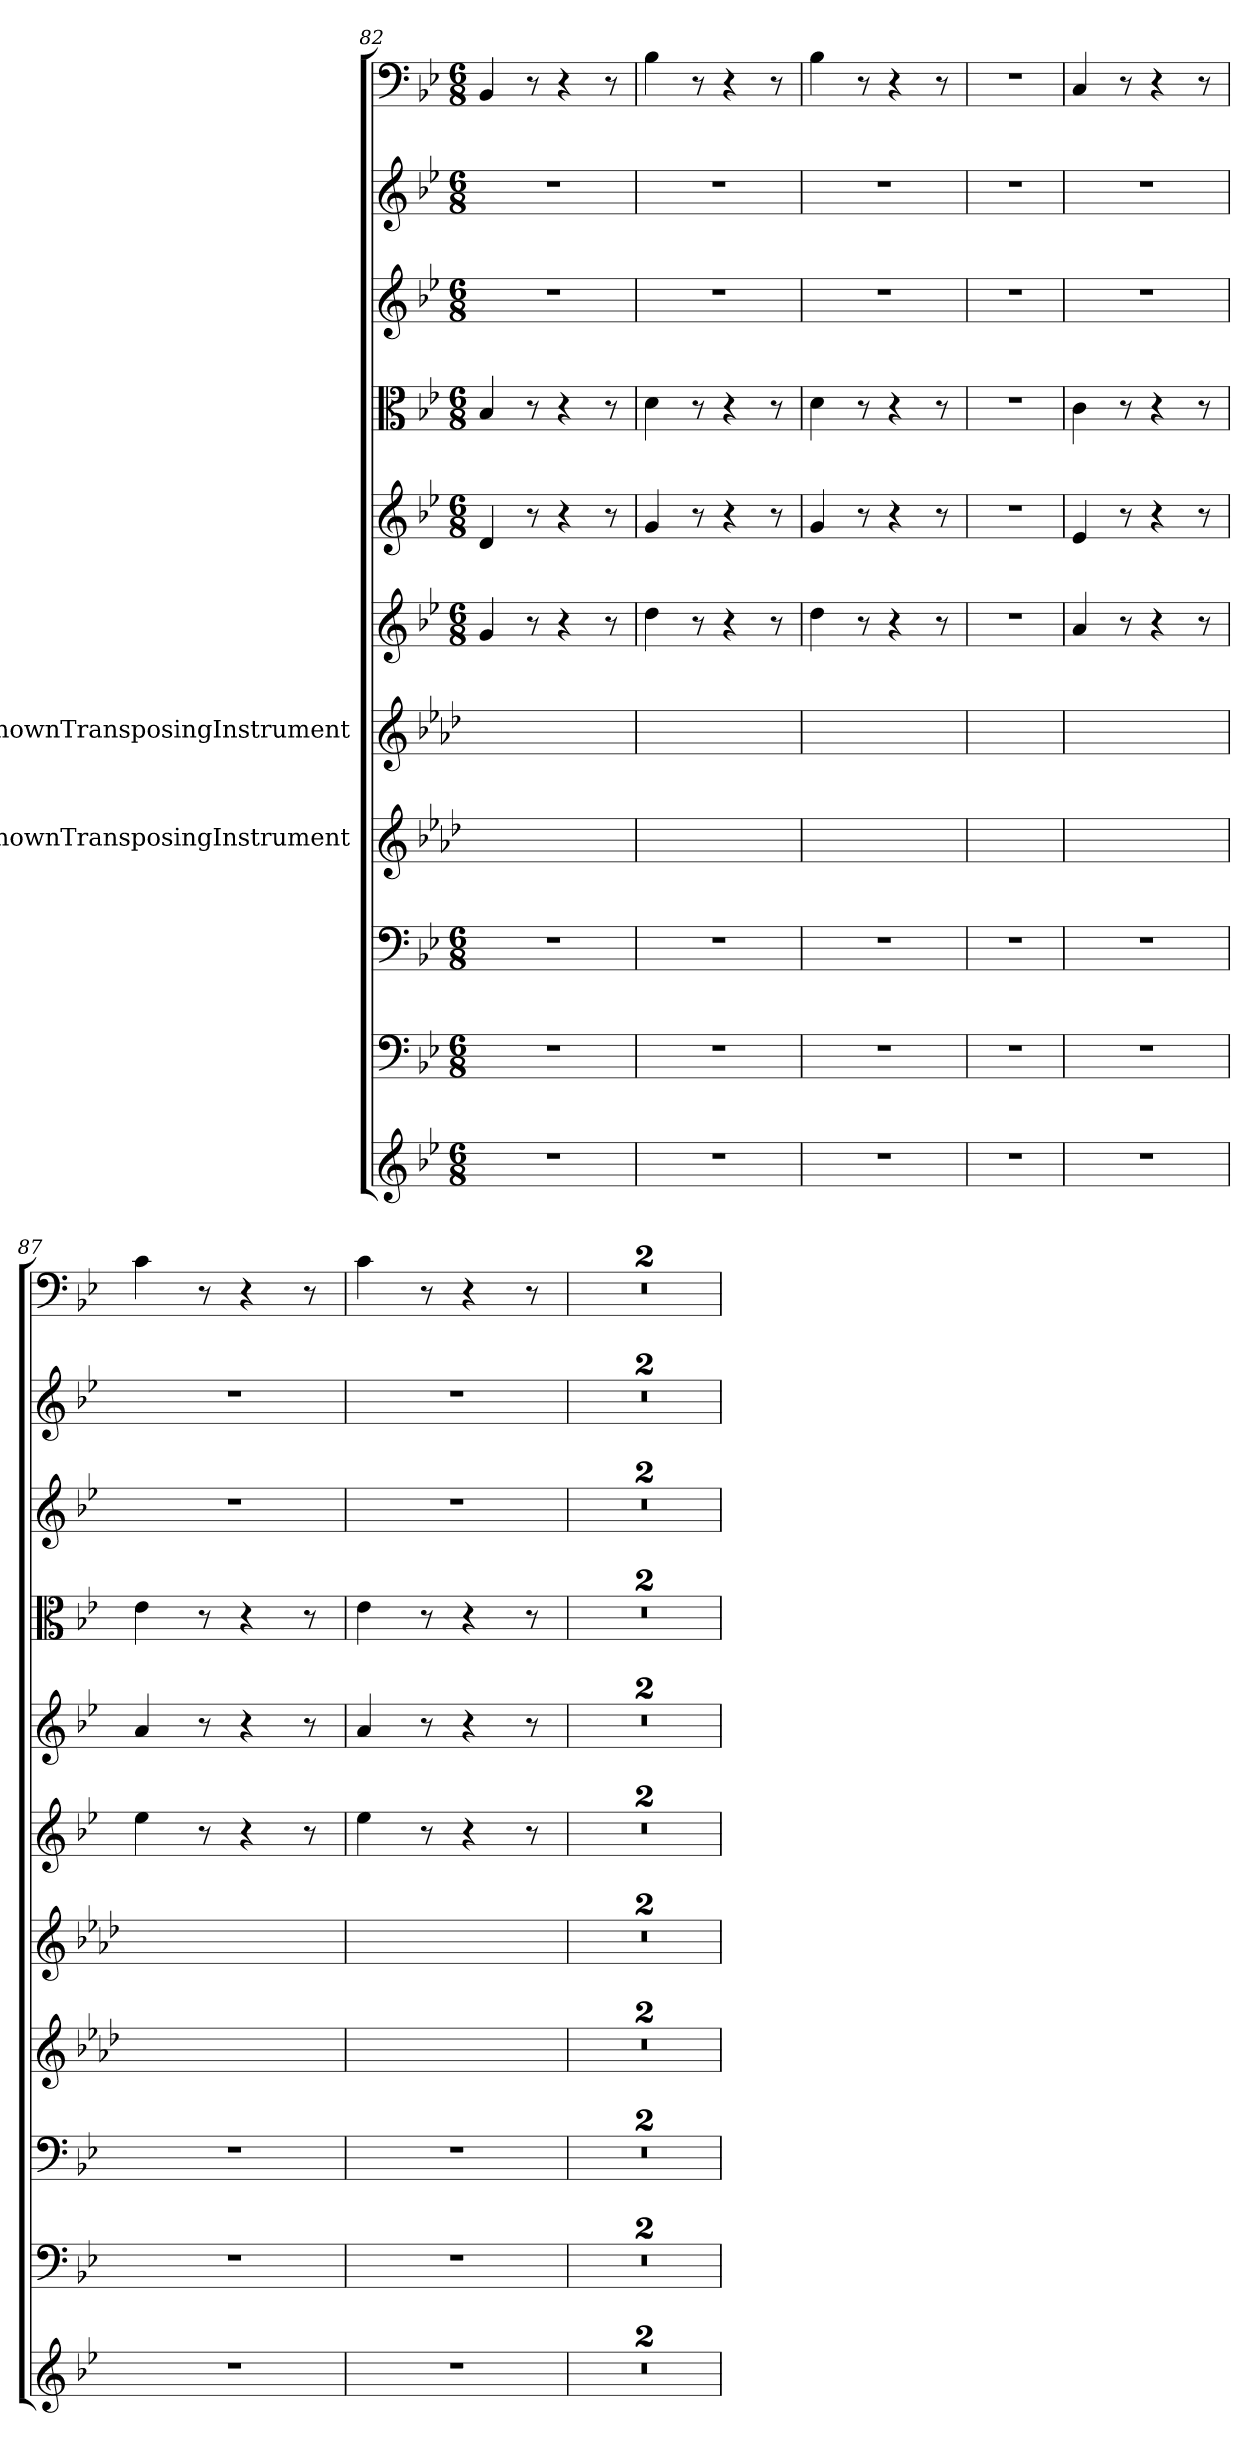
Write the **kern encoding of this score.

**kern	**kern	**kern	**kern	**kern	**kern	**kern	**kern	**kern	**kern	**kern
*part11	*part10	*part9	*part8	*part7	*part6	*part5	*part4	*part3	*part2	*part1
*staff11	*staff10	*staff9	*staff8	*staff7	*staff6	*staff5	*staff4	*staff3	*staff2	*staff1
*	*	*	*I"UnknownTransposingInstrument	*I"UnknownTransposingInstrument	*	*	*	*	*	*
*clefG2	*clefF4	*clefF4	*clefG2	*clefG2	*clefG2	*clefG2	*clefC3	*clefG2	*clefG2	*clefF4
*	*	*	*ITrd-1c-2	*ITrd-1c-2	*	*	*	*	*	*
*k[b-e-]	*k[b-e-]	*k[b-e-]	*k[b-e-]	*k[b-e-]	*k[b-e-]	*k[b-e-]	*k[b-e-]	*k[b-e-]	*k[b-e-]	*k[b-e-]
*B-:	*B-:	*B-:	*	*	*B-:	*B-:	*B-:	*B-:	*B-:	*B-:
*M6/8	*M6/8	*M6/8	*	*	*M6/8	*M6/8	*M6/8	*M6/8	*M6/8	*M6/8
=82	=82	=82	=82	=82	=82	=82	=82	=82	=82	=82
2.r	2.r	2.r	2.r	2.r	4g/	4d/	4B-/	2.r	2.r	4BB-/
.	.	.	.	.	8r	8r	8r	.	.	8r
.	.	.	.	.	4r	4r	4r	.	.	4r
.	.	.	.	.	8r	8r	8r	.	.	8r
=83	=83	=83	=83	=83	=83	=83	=83	=83	=83	=83
2.r	2.r	2.r	2.r	2.r	4dd\	4g/	4d\	2.r	2.r	4B-\
.	.	.	.	.	8r	8r	8r	.	.	8r
.	.	.	.	.	4r	4r	4r	.	.	4r
.	.	.	.	.	8r	8r	8r	.	.	8r
=84	=84	=84	=84	=84	=84	=84	=84	=84	=84	=84
2.r	2.r	2.r	2.r	2.r	4dd\	4g/	4d\	2.r	2.r	4B-\
.	.	.	.	.	8r	8r	8r	.	.	8r
.	.	.	.	.	4r	4r	4r	.	.	4r
.	.	.	.	.	8r	8r	8r	.	.	8r
=85	=85	=85	=85	=85	=85	=85	=85	=85	=85	=85
2.r	2.r	2.r	2.r	2.r	2.r	2.r	2.r	2.r	2.r	2.r
=86	=86	=86	=86	=86	=86	=86	=86	=86	=86	=86
2.r	2.r	2.r	2.r	2.r	4a/	4e-/	4c\	2.r	2.r	4C/
.	.	.	.	.	8r	8r	8r	.	.	8r
.	.	.	.	.	4r	4r	4r	.	.	4r
.	.	.	.	.	8r	8r	8r	.	.	8r
=87	=87	=87	=87	=87	=87	=87	=87	=87	=87	=87
2.r	2.r	2.r	2.r	2.r	4ee-\	4a/	4e-\	2.r	2.r	4c\
.	.	.	.	.	8r	8r	8r	.	.	8r
.	.	.	.	.	4r	4r	4r	.	.	4r
.	.	.	.	.	8r	8r	8r	.	.	8r
=88	=88	=88	=88	=88	=88	=88	=88	=88	=88	=88
2.r	2.r	2.r	2.r	2.r	4ee-\	4a/	4e-\	2.r	2.r	4c\
.	.	.	.	.	8r	8r	8r	.	.	8r
.	.	.	.	.	4r	4r	4r	.	.	4r
.	.	.	.	.	8r	8r	8r	.	.	8r
=89	=89	=89	=89	=89	=89	=89	=89	=89	=89	=89
2.r	2.r	2.r	2.r	2.r	2.r	2.r	2.r	2.r	2.r	2.r
=90	=90	=90	=90	=90	=90	=90	=90	=90	=90	=90
2.r	2.r	2.r	2.r	2.r	2.r	2.r	2.r	2.r	2.r	2.r
=	=	=	=	=	=	=	=	=	=	=
*-	*-	*-	*-	*-	*-	*-	*-	*-	*-	*-
